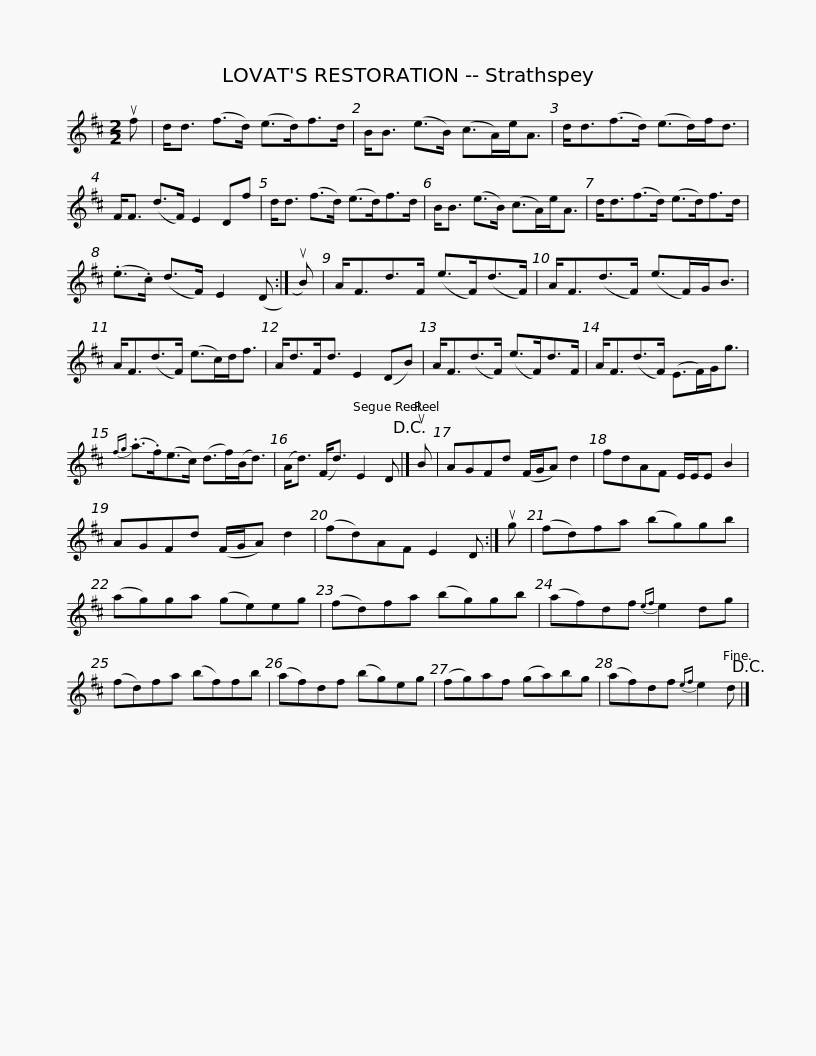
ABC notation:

X:1
L:1/8
M:2/2
I:linebreak $
K:D
V:1 treble
V:1
 uf | d<d (f>d) (e>d)f>d | B<B (e>B) (c>A)e<A | d<d(f>d) (e>d)f<d | F<F (d>F) E2 Df |$ %5
 d<d (f>d) (e>d)f>d | B<B (e>B) (c>A)e<A | d<d(f>d) (e>d)f>d | (.e>.c) (d>F) E2 (D :| uB) |$ %10
 A<Fd>F (e>F)(d>F) | A<F(d>F) (e>F)G<B | A<F(d>F) (e>c)d<f | A<dF<d E2 (DB) |$ A<F(d>F) (e>F)d>F | %15
 A<F(d>F) (E>F)G<g |{fg} (.a>.f)(e>c) (d>f)(B<d) | (A<d) (F<d) E2 D!D.C.! |] uB |$ AGFd (F/G/A) d2 | %20
 fdAF E/E/E B2 | AGFd (F/G/A) d2 | (fd)AF E2 D :| ug | (fd)fa (bg)gb |$ %25
 (ag)ga (ge)eg | (fd)fa (bg)gb | (af)df{ef} e2 dg | (fd)fa (bf)fb | (af)df (bg)eg |$ %30
 (fg)af (ga)bg | (af)df{ef} e2 d!D.C.! |] %32
